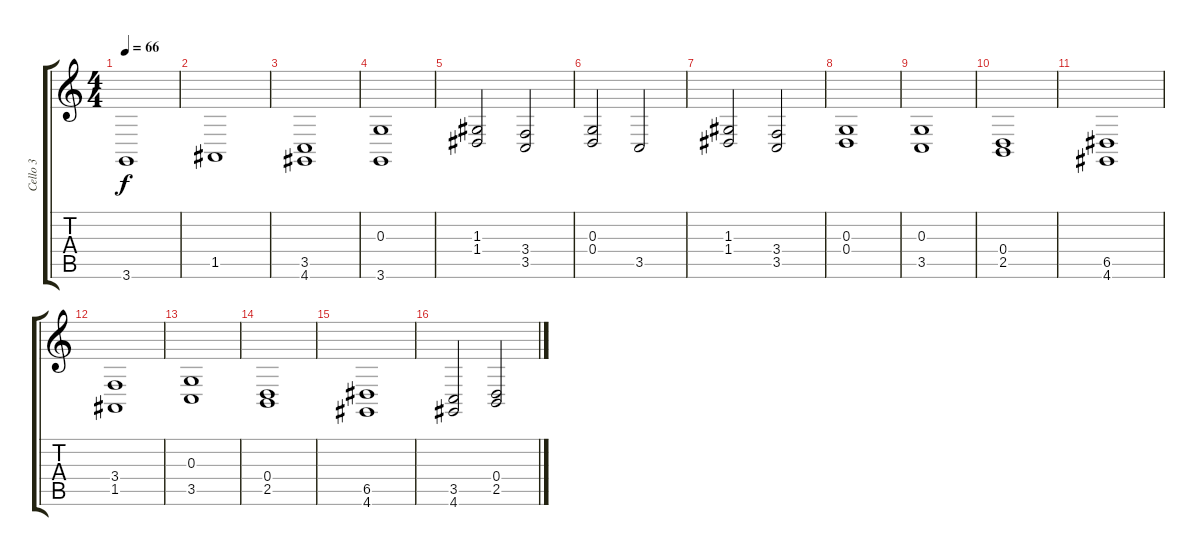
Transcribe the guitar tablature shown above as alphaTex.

\track ("Cello 3" "Cello 3") {instrument cello}
\staff {score tabs}
\tuning (E4 B3 G3 D3 A2 E2) {hide}
\ts (4 4)
\tempo 66
\clef g2
\ks c
3.6.1{dy f} |
1.5.1 |
(3.5 4.6).1 |
(0.3 3.6).1 |
(1.3 1.4).2 (3.4 3.5).2 |
(0.3 0.4).2 3.5.2 |
(1.3 1.4).2 (3.4 3.5).2 |
(0.3 0.4).1 |
(0.3 3.5).1 |
(0.4 2.5).1 |
(6.5 4.6).1 |
(3.4 1.5).1 |
(0.3 3.5).1 |
(0.4 2.5).1 |
(6.5 4.6).1 |
(3.5 4.6).2 (0.4 2.5).2
